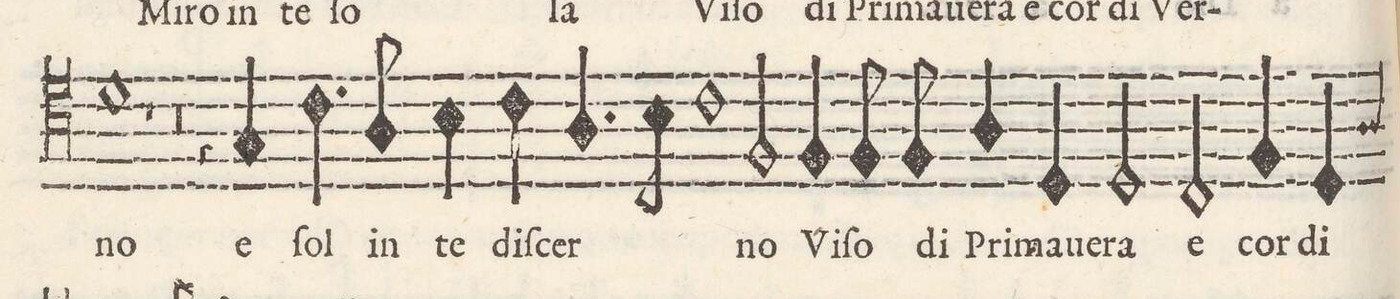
**kern	**text
*I"Tenore	*
*clefC4	*
*k[]	*
*met(C)	*
*M2/1	*
1d	-no
1r	.
=31-	=31-
0r	.
=32-	=32-
4r	.
4G/	e
4.cny\	ſol
8A/	in
4B\	te
4c\	diſ-
4.A/	-cer-
8B\	.
=33-	=33-
1c	.
2F/	-no
4F/	Vi-
8F/	-ſo
8F/	di
=34-	=34-
4A/	Pri-
4D/	-ma-
2D/	-ue-
2C/	-ra e
4F/	cor-
4D/	-di
=35-	=35-
*-	*-
